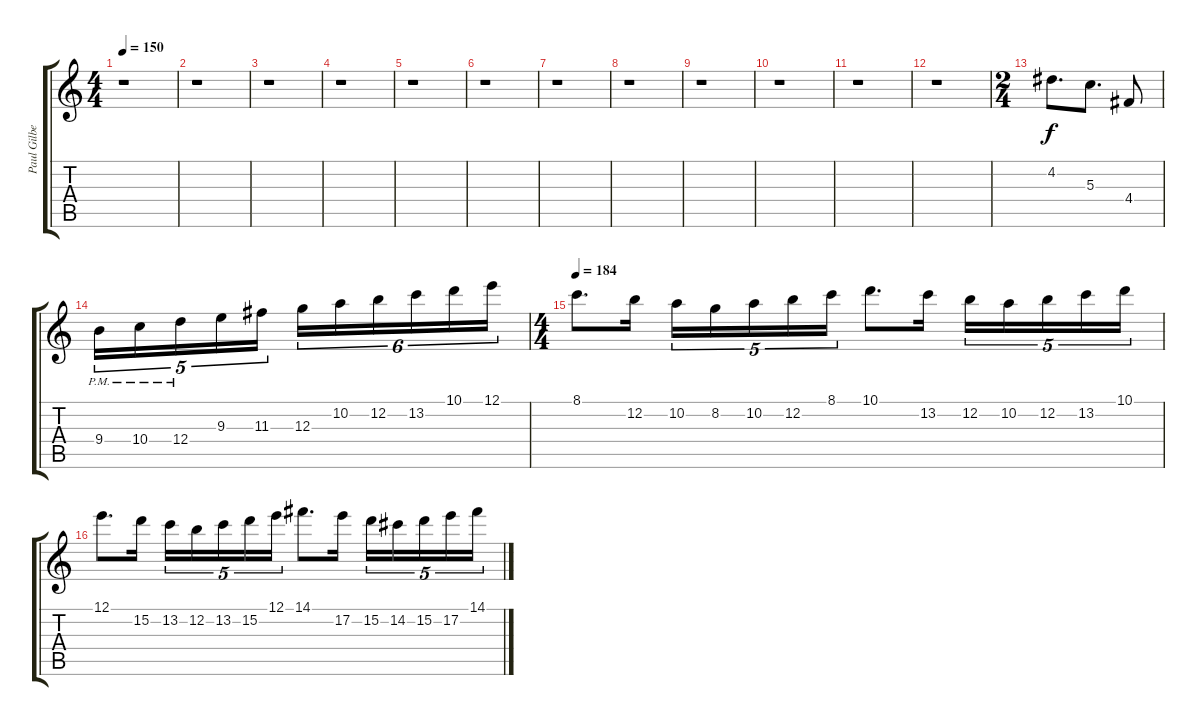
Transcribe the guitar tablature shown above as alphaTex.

\track ("Paul Gilbert (Rhythm Guitar)" "Paul Gilbe") {instrument distortionguitar}
\staff {score tabs}
\tuning (E4 B3 G3 D3 A2 E2) {hide}
\ts (4 4)
\tempo 150
\clef g2
\ks c
r.1{dy f} |
r.1 |
r.1 |
r.1 |
r.1 |
r.1 |
r.1 |
r.1 |
r.1 |
r.1 |
r.1 |
r.1 |
\ts (2 4)
4.2.8{d} 5.3.8{d} 4.4.8 |
9.4{pm}.16{tu (5 4)} 10.4{pm}.16{tu (5 4)} 12.4{pm}.16{tu (5 4)} 9.3.16{tu (5 4)} 11.3.16{tu (5 4)} 12.3.16{tu (6 4)} 10.2.16{tu (6 4)} 12.2.16{tu (6 4)} 13.2.16{tu (6 4)} 10.1.16{tu (6 4)} 12.1.16{tu (6 4)} |
\ts (4 4)
\tempo 184
8.1.8{d} 12.2.16 10.2.16{tu (5 4)} 8.2.16{tu (5 4)} 10.2.16{tu (5 4)} 12.2.16{tu (5 4)} 8.1.16{tu (5 4)} 10.1.8{d} 13.2.16 12.2.16{tu (5 4)} 10.2.16{tu (5 4)} 12.2.16{tu (5 4)} 13.2.16{tu (5 4)} 10.1.16{tu (5 4)} |
12.1.8{d} 15.2.16 13.2.16{tu (5 4)} 12.2.16{tu (5 4)} 13.2.16{tu (5 4)} 15.2.16{tu (5 4)} 12.1.16{tu (5 4)} 14.1.8{d} 17.2.16 15.2.16{tu (5 4)} 14.2.16{tu (5 4)} 15.2.16{tu (5 4)} 17.2.16{tu (5 4)} 14.1.16{tu (5 4)}
